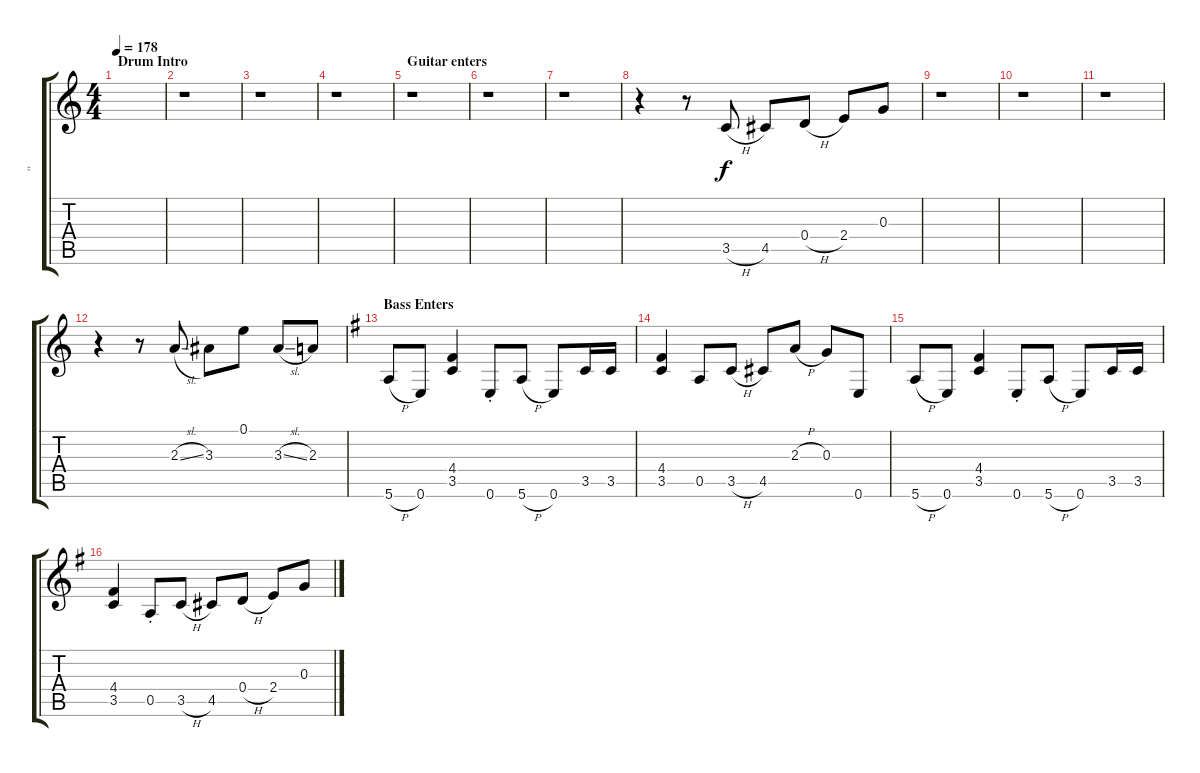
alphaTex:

\track ("   ''       ''" "   ''     ") {instrument overdrivenguitar}
\staff {score tabs}
\tuning (E4 B3 G3 D3 A2 E2) {hide}
\ts (4 4)
\section ("" "Drum Intro")
\tempo 178
\clef g2
\ks c
|
r.1 |
r.1 |
r.1 |
\section ("" "Guitar enters")
r.1 |
r.1 |
r.1 |
r.4 r.8 3.5{h}.8 4.5.8 0.4{h}.8 2.4.8 0.3.8 |
r.1 |
r.1 |
r.1 |
r.4 r.8 2.3{sl}.8 3.3.8 0.1.8 3.3{sl}.8 2.3.8 |
\section ("" "Bass Enters")
\ks g
5.6{h}.8 0.6.8 (4.4 3.5).4 0.6{st}.8 5.6{h}.8 0.6.8 3.5.16 3.5.16 |
(4.4 3.5).4 0.5.8 3.5{h}.8 4.5.8 2.3{h}.8 0.3.8 0.6.8 |
5.6{h}.8 0.6.8 (4.4 3.5).4 0.6{st}.8 5.6{h}.8 0.6.8 3.5.16 3.5.16 |
(4.4 3.5).4 0.5{st}.8 3.5{h}.8 4.5.8 0.4{h}.8 2.4.8 0.3.8
